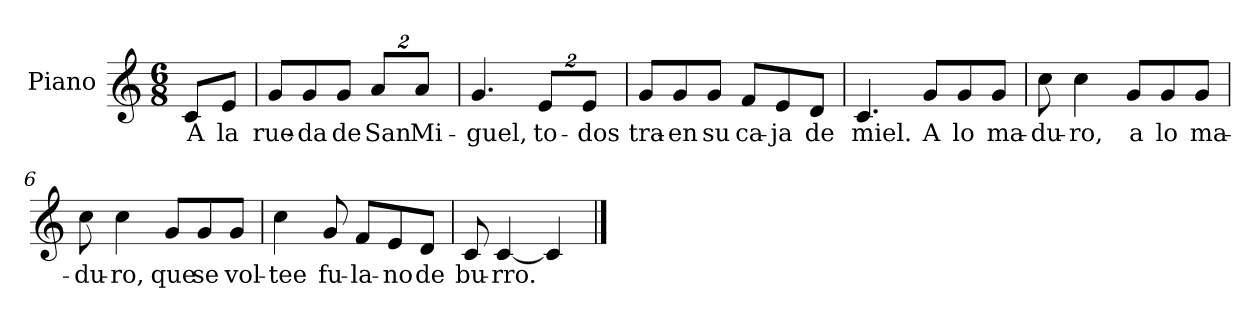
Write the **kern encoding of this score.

**kern	**text
*part1	*part1
*staff1	*staff1
*I"Piano	*
*I'Pno	*
*clefG2	*
*k[]	*
*M6/8	*
=	=
8c/L	A
*MM114	*
8e/J	la
=1	=1
8g/L	rue-
8g/	-da
8g/J	de
*Xbrackettup	*
16%3a/L	San
16%3a/J	Mi-
=2	=2
4.g/	-guel,
16%3e/L	to-
16%3e/J	-dos
=3	=3
8g/L	tra-
8g/	-en
8g/J	su
8f/L	ca-
8e/	-ja
8d/J	de
=4	=4
4.c/	miel.
8g/L	A
8g/	lo
8g/J	ma-
!!LO:LB:g=z
=5	=5
8cc\	-du-
4cc\	-ro,
8g/L	a
8g/	lo
8g/J	ma-
=6	=6
8cc\	-du-
4cc\	-ro,
8g/L	que
8g/	se
8g/J	vol-
=7	=7
4cc\	-tee
8g/	fu-
8f/L	-la-
8e/	-no
8d/J	de
=8	=8
8c/	bu-
[4c/	-rro.
4c/]	.
==	==
*-	*-
